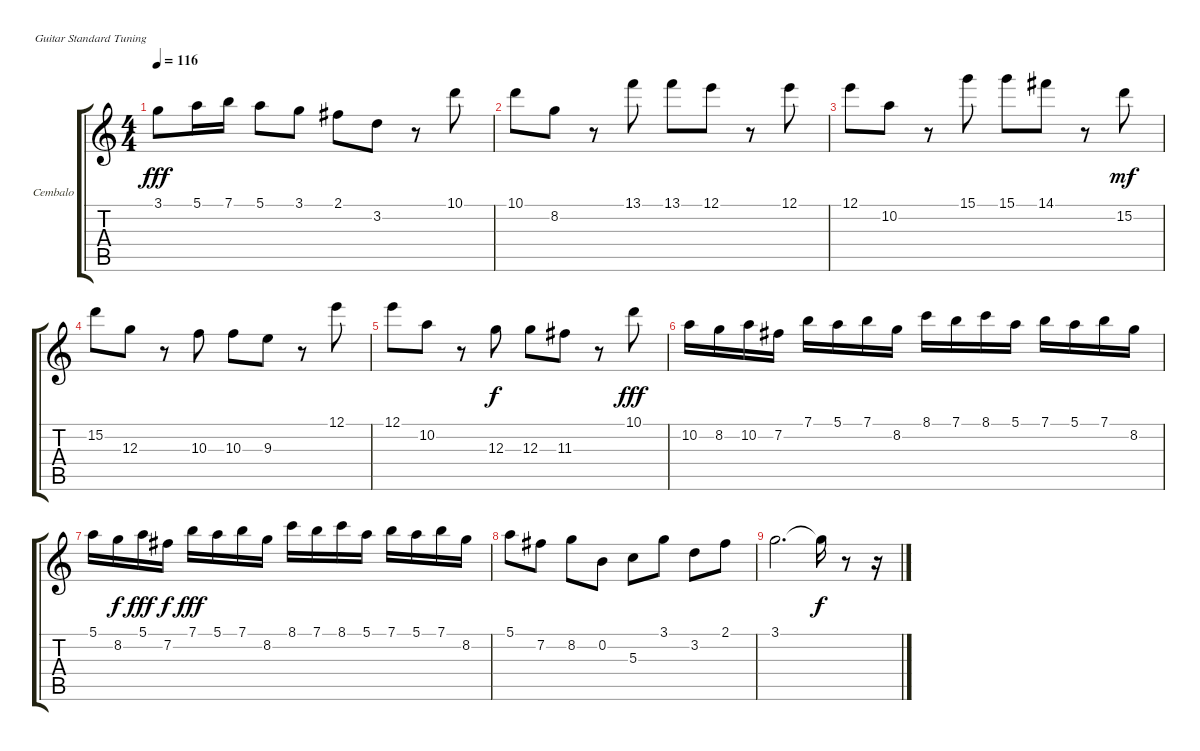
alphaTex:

\bracketExtendMode groupsimilarinstruments
\firstSystemTrackNameOrientation horizontal
\otherSystemsTrackNameOrientation horizontal
\track ("Harpsichord" "Cembalo") {instrument electricguitarclean}
\staff {score tabs}
\tuning (E4 B3 G3 D3 A2 E2)
\ts (4 4)
\tempo 116
\clef g2
\ks c
3.1.8{dy fff} 5.1.16 7.1.16 5.1.8 3.1.8 2.1.8 3.2.8 r.8 10.1.8 |
10.1.8 8.2.8 r.8 13.1.8 13.1.8 12.1.8 r.8 12.1.8 |
12.1.8 10.2.8 r.8 15.1.8 15.1.8 14.1.8 r.8 15.2.8{dy mf} |
15.2.8 12.3.8 r.8 10.3.8 10.3.8 9.3.8 r.8 12.1.8 |
12.1.8 10.2.8 r.8 12.3.8{dy f} 12.3.8 11.3.8 r.8 10.1.8{dy fff} |
10.2.16 8.2.16 10.2.16 7.2.16 7.1.16 5.1.16 7.1.16 8.2.16 8.1.16 7.1.16 8.1.16 5.1.16 7.1.16 5.1.16 7.1.16 8.2.16 |
5.1.16 8.2.16{dy f} 5.1.16{dy fff} 7.2.16{dy f} 7.1.16{dy fff} 5.1.16 7.1.16 8.2.16 8.1.16 7.1.16 8.1.16 5.1.16 7.1.16 5.1.16 7.1.16 8.2.16 |
5.1.8 7.2.8 8.2.8 0.2.8 5.3.8 3.1.8 3.2.8 2.1.8 |
3.1.2{d} 3.1{t}.16{dy f} r.8 r.16
